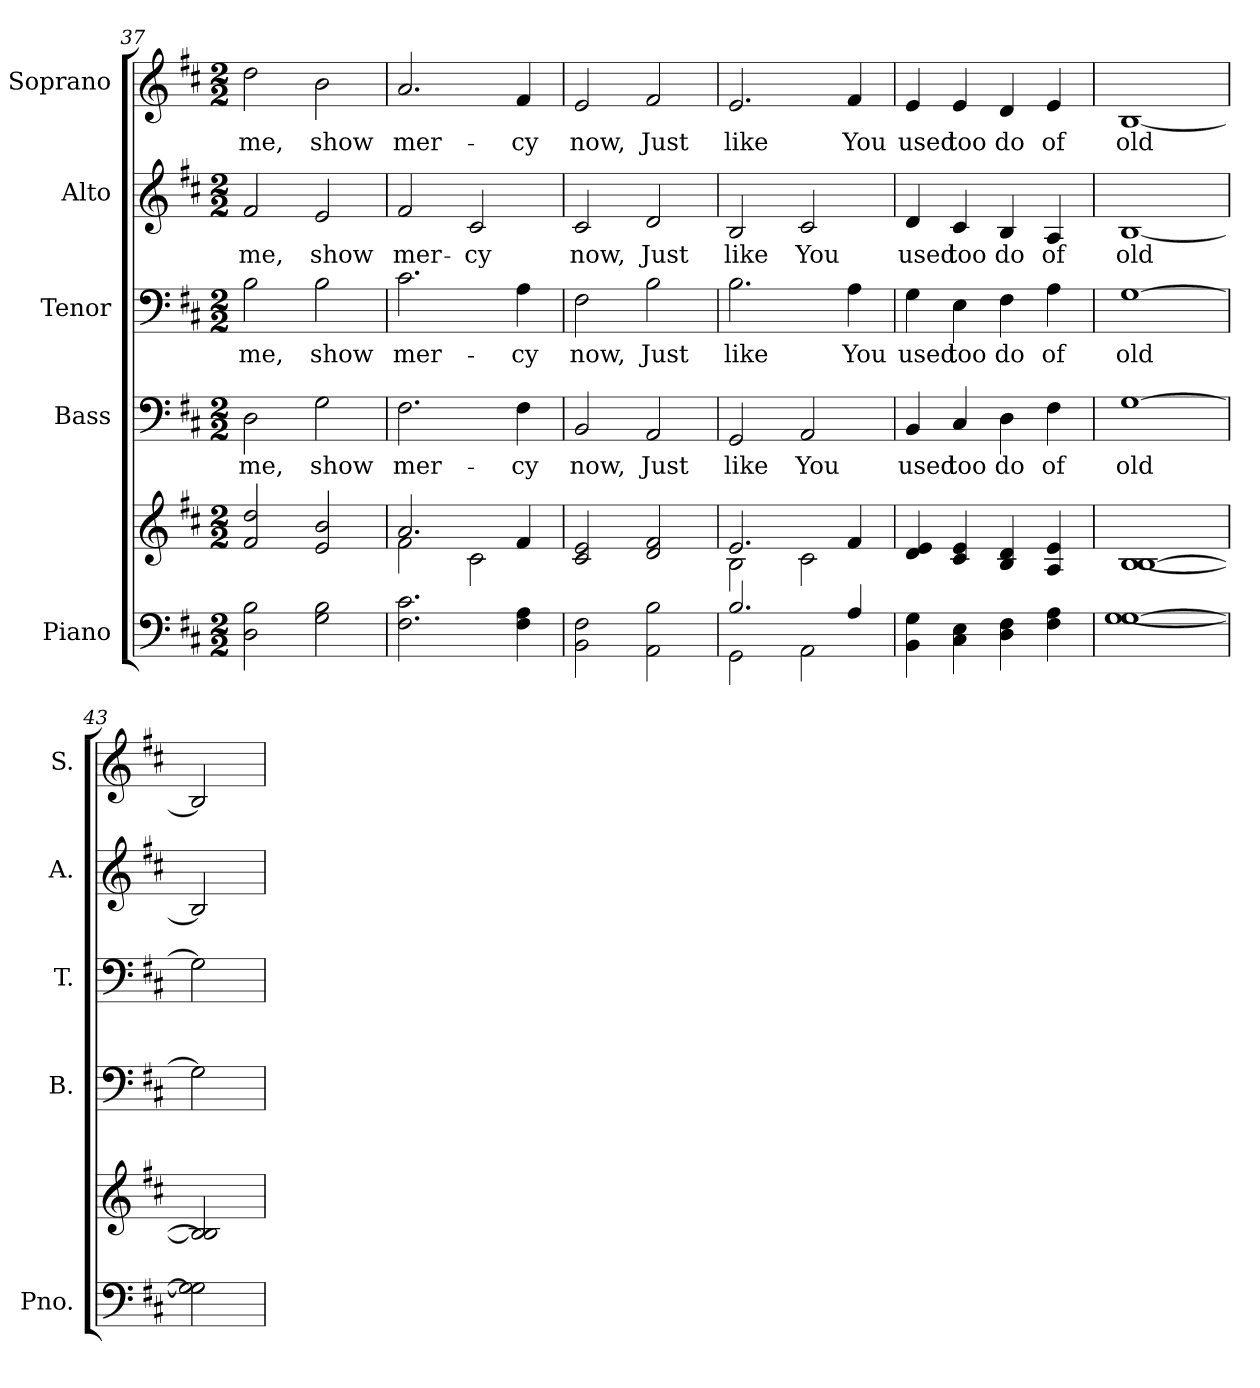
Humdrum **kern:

**kern	**kern	**kern	**text	**kern	**text	**kern	**text	**kern	**text
*part5	*part5	*part4	*part4	*part3	*part3	*part2	*part2	*part1	*part1
*staff6	*staff5	*staff4	*staff4	*staff3	*staff3	*staff2	*staff2	*staff1	*staff1
*I"Piano	*	*I"Bass	*	*I"Tenor	*	*I"Alto	*	*I"Soprano	*
*I'Pno.	*	*I'B.	*	*I'T.	*	*I'A.	*	*I'S.	*
*clefF4	*clefG2	*clefF4	*	*clefF4	*	*clefG2	*	*clefG2	*
*k[f#c#]	*k[f#c#]	*k[f#c#]	*	*k[f#c#]	*	*k[f#c#]	*	*k[f#c#]	*
*D:	*D:	*D:	*	*D:	*	*D:	*	*D:	*
*M2/2	*M2/2	*M2/2	*	*M2/2	*	*M2/2	*	*M2/2	*
=37	=37	=37	=37	=37	=37	=37	=37	=37	=37
!	!	!	!LO:LY:b:color=#000000	!	!	!	!	!	!
!	!	!	!	!	!LO:LY:b:color=#000000	!	!	!	!
!	!	!	!	!	!	!	!LO:LY:b:color=#000000	!	!
!	!	!	!	!	!	!	!	!	!LO:LY:b:color=#000000
2Di\ 2Bi	2f#i/ 2ddi	2Di\	me,	2Bi\	me,	2f#i/	me,	2ddi\	me,
!	!	!	!LO:LY:b:color=#000000	!	!	!	!	!	!
!	!	!	!	!	!LO:LY:b:color=#000000	!	!	!	!
!	!	!	!	!	!	!	!LO:LY:b:color=#000000	!	!
!	!	!	!	!	!	!	!	!	!LO:LY:b:color=#000000
2Gi\ 2Bi	2ei/ 2bi	2Gi\	show	2Bi\	show	2ei/	show	2bi\	show
=38	=38	=38	=38	=38	=38	=38	=38	=38	=38
*	*^	*	*	*	*	*	*	*	*
!	!	!	!	!LO:LY:b:color=#000000	!	!	!	!	!	!
!	!	!	!	!	!	!LO:LY:b:color=#000000	!	!	!	!
!	!	!	!	!	!	!	!	!LO:LY:b:color=#000000	!	!
!	!	!	!	!	!	!	!	!	!	!LO:LY:b:color=#000000
2.F#i\ 2.c#i	2.ai/	2f#i\	2.F#i\	mer-	2.c#i\	mer-	2f#i/	mer-	2.ai/	mer-
!	!	!	!	!	!	!	!	!LO:LY:b:color=#000000	!	!
.	.	2c#i\	.	.	.	.	2c#i/	-cy	.	.
!	!	!	!	!LO:LY:b:color=#000000	!	!	!	!	!	!
!	!	!	!	!	!	!LO:LY:b:color=#000000	!	!	!	!
!	!	!	!	!	!	!	!	!	!	!LO:LY:b:color=#000000
4F#i\ 4Ai	4f#i/	.	4F#i\	-cy	4Ai\	-cy	.	.	4f#i/	-cy
*	*v	*v	*	*	*	*	*	*	*	*
!!LO:PB:g=z
=39	=39	=39	=39	=39	=39	=39	=39	=39	=39
!	!	!	!LO:LY:b:color=#000000	!	!	!	!	!	!
!	!	!	!	!	!LO:LY:b:color=#000000	!	!	!	!
!	!	!	!	!	!	!	!LO:LY:b:color=#000000	!	!
!	!	!	!	!	!	!	!	!	!LO:LY:b:color=#000000
2BBi\ 2F#i	2c#i/ 2ei	2BBi/	now,	2F#i\	now,	2c#i/	now,	2ei/	now,
!	!	!	!LO:LY:b:color=#000000	!	!	!	!	!	!
!	!	!	!	!	!LO:LY:b:color=#000000	!	!	!	!
!	!	!	!	!	!	!	!LO:LY:b:color=#000000	!	!
!	!	!	!	!	!	!	!	!	!LO:LY:b:color=#000000
2AAi\ 2Bi	2di/ 2f#i	2AAi/	Just	2Bi\	Just	2di/	Just	2f#i/	Just
=40	=40	=40	=40	=40	=40	=40	=40	=40	=40
*^	*^	*	*	*	*	*	*	*	*
!	!	!	!	!	!LO:LY:b:color=#000000	!	!	!	!	!	!
!	!	!	!	!	!	!	!LO:LY:b:color=#000000	!	!	!	!
!	!	!	!	!	!	!	!	!	!LO:LY:b:color=#000000	!	!
!	!	!	!	!	!	!	!	!	!	!	!LO:LY:b:color=#000000
2.Bi/	2GGi\	2.ei/	2Bi\	2GGi/	like	2.Bi\	like	2Bi/	like	2.ei/	like
!	!	!	!	!	!LO:LY:b:color=#000000	!	!	!	!	!	!
!	!	!	!	!	!	!	!	!	!LO:LY:b:color=#000000	!	!
.	2AAi\	.	2c#i\	2AAi/	You	.	.	2c#i/	You	.	.
!	!	!	!	!	!	!	!LO:LY:b:color=#000000	!	!	!	!
!	!	!	!	!	!	!	!	!	!	!	!LO:LY:b:color=#000000
4Ai/	.	4f#i/	.	.	.	4Ai\	You	.	.	4f#i/	You
*v	*v	*	*	*	*	*	*	*	*	*	*
*	*v	*v	*	*	*	*	*	*	*	*
=41	=41	=41	=41	=41	=41	=41	=41	=41	=41
!	!	!	!LO:LY:b:color=#000000	!	!	!	!	!	!
!	!	!	!	!	!LO:LY:b:color=#000000	!	!	!	!
!	!	!	!	!	!	!	!LO:LY:b:color=#000000	!	!
!	!	!	!	!	!	!	!	!	!LO:LY:b:color=#000000
4BBi\ 4Gi	4di/ 4ei	4BBi/	used	4Gi\	used	4di/	used	4ei/	used
!	!	!	!LO:LY:b:color=#000000	!	!	!	!	!	!
!	!	!	!	!	!LO:LY:b:color=#000000	!	!	!	!
!	!	!	!	!	!	!	!LO:LY:b:color=#000000	!	!
!	!	!	!	!	!	!	!	!	!LO:LY:b:color=#000000
4C#i\ 4Ei	4c#i/ 4ei	4C#i/	too	4Ei\	too	4c#i/	too	4ei/	too
!	!	!	!LO:LY:b:color=#000000	!	!	!	!	!	!
!	!	!	!	!	!LO:LY:b:color=#000000	!	!	!	!
!	!	!	!	!	!	!	!LO:LY:b:color=#000000	!	!
!	!	!	!	!	!	!	!	!	!LO:LY:b:color=#000000
4Di\ 4F#i	4Bi/ 4di	4Di\	do	4F#i\	do	4Bi/	do	4di/	do
!	!	!	!LO:LY:b:color=#000000	!	!	!	!	!	!
!	!	!	!	!	!LO:LY:b:color=#000000	!	!	!	!
!	!	!	!	!	!	!	!LO:LY:b:color=#000000	!	!
!	!	!	!	!	!	!	!	!	!LO:LY:b:color=#000000
4F#i\ 4Ai	4Ai/ 4ei	4F#i\	of	4Ai\	of	4Ai/	of	4ei/	of
=42	=42	=42	=42	=42	=42	=42	=42	=42	=42
!	!	!	!LO:LY:b:color=#000000	!	!	!	!	!	!
!	!	!	!	!	!LO:LY:b:color=#000000	!	!	!	!
!	!	!	!	!	!	!	!LO:LY:b:color=#000000	!	!
!	!	!	!	!	!	!	!	!	!LO:LY:b:color=#000000
[1Gi [1Gi	[1Bi [1Bi	[1Gi	old	[1Gi	old	[1Bi	old	[1Bi	old
=43	=43	=43	=43	=43	=43	=43	=43	=43	=43
2Gi] 2Gi]	2Bi] 2Bi]	2Gi]	.	2Gi]	.	2Bi]	.	2Bi]	.
=	=	=	=	=	=	=	=	=	=
*-	*-	*-	*-	*-	*-	*-	*-	*-	*-
